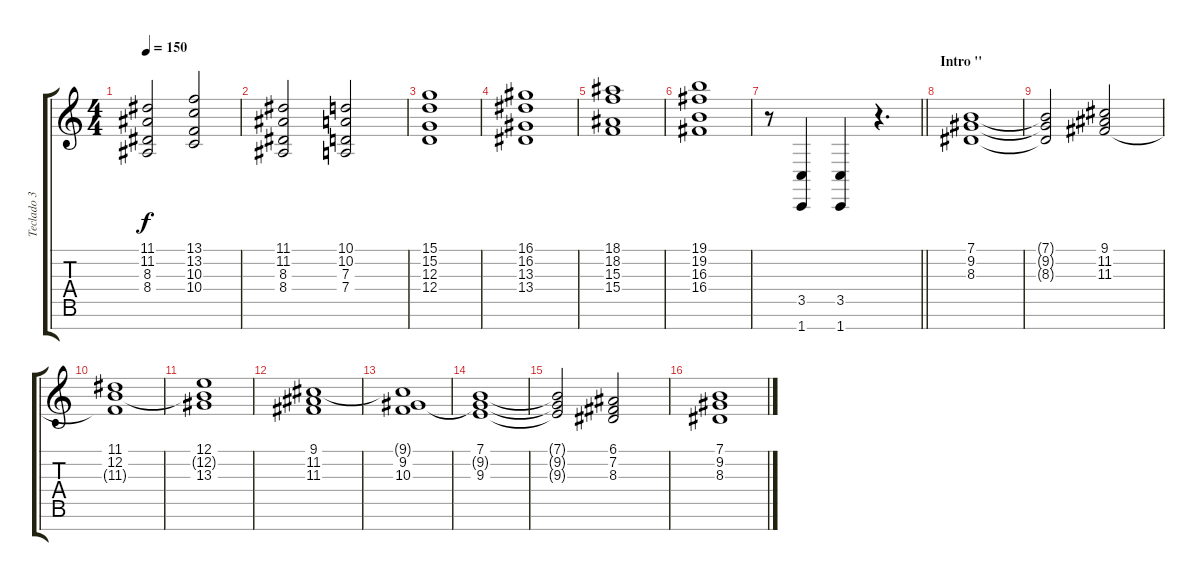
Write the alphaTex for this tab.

\track ("Teclado 3" "Teclado 3") {instrument churchorgan}
\staff {score tabs}
\tuning (E4 B3 G3 D3 A2 E2 B1) {hide}
\ts (4 4)
\tempo 150
\clef g2
\ks c
(11.1 11.2 8.3 8.4).2{dy f} (13.1 13.2 10.3 10.4).2 |
(11.1 11.2 8.3 8.4).2 (10.1 10.2 7.3 7.4).2 |
(15.1 15.2 12.3 12.4).1 |
(16.1 16.2 13.3 13.4).1 |
(18.1 18.2 15.3 15.4).1 |
(19.1 19.2 16.3 16.4).1 |
\barLineRight lightlight
r.8 (3.5 1.7).4{volume 16 instrument brasssection} (3.5 1.7).4 r.4{d} |
\section ("" "Intro ''")
(7.1 9.2 8.3).1{volume 11 instrument churchorgan} |
(7.1{t} 9.2{t} 8.3{t}).2 (9.1 11.2 11.3).2 |
(11.1 12.2 11.3{t}).1 |
(12.1 12.2{t} 13.3).1 |
(9.1 11.2 11.3).1 |
(9.1{t} 9.2 10.3).1 |
(7.1 9.2{t} 9.3).1 |
(7.1{t} 9.2{t} 9.3{t}).2 (6.1 7.2 8.3).2 |
(7.1 9.2 8.3).1{volume 11 instrument churchorgan}
